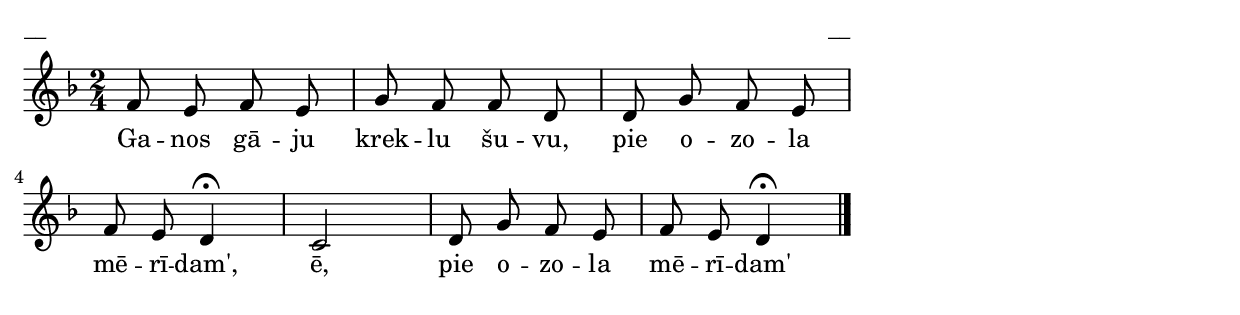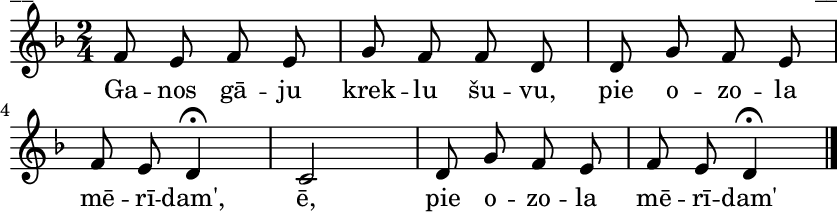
\version "2.13.18"
#(ly:set-option 'crop #t)

%\header {
%    title = "Ganos gāju kreklu šuvu",AA lapas, 
%}
\paper {
line-width = 14\cm
left-margin = 0.4\cm
between-system-padding = 0.1\cm
between-system-space = 0.1\cm
}
\layout {
indent = #0
ragged-last = ##f
}

voiceA = \relative c' {
\clef "treble"
\key d \minor
\time 2/4
f8 e f e |
g8 f f d |
d8 g f e |
f8 e d4\fermata |
c2 |
d8 g f e |
f8 e d4\fermata |
\bar "|."
} 

lyricA = \lyricmode {
Ga -- nos gā -- ju krek -- lu šu -- vu, 
pie o -- zo -- la mē -- rī -- dam', ē, 
pie o -- zo -- la mē -- rī -- dam'
} 

fullScore = <<
\new Staff {
<<
\new Voice = "voiceA" { \oneVoice \autoBeamOff \voiceA }
\new Lyrics \lyricsto "voiceA" \lyricA
>>
}
>>

\score {
\fullScore
\header { piece = "__" opus = "__" }
}
\markup { \with-color #(x11-color 'white) \sans \smaller "__" }
\score {
\unfoldRepeats
\fullScore
\midi {
\context { \Staff \remove "Staff_performer" }
\context { \Voice \consists "Staff_performer" }
}
}


